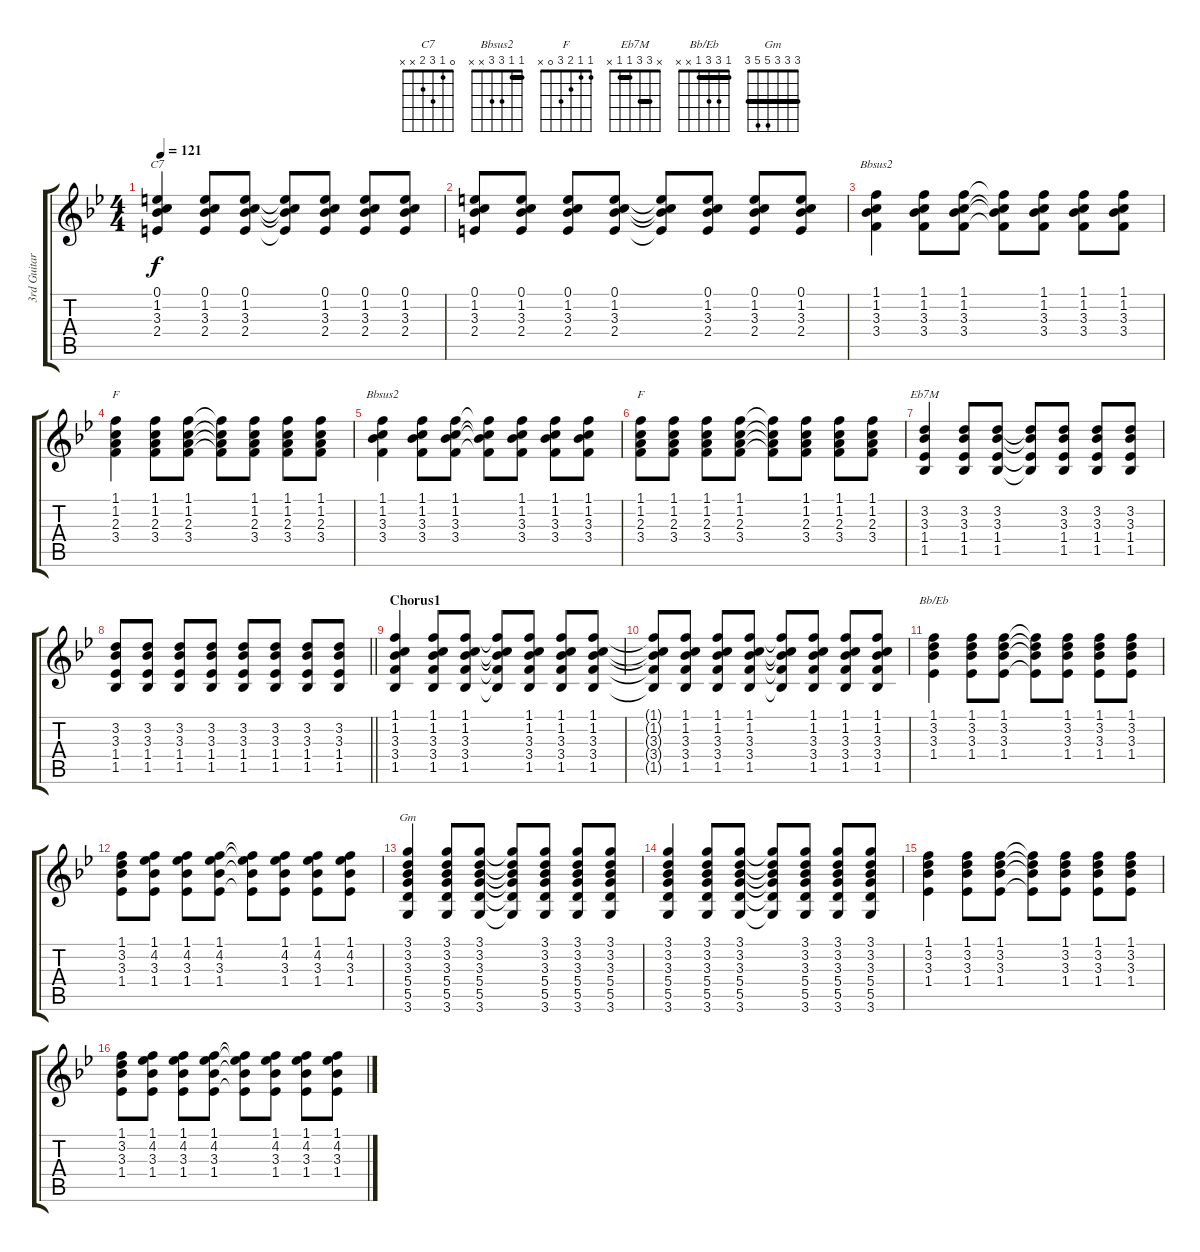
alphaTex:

\track ("3rd Guitar" "3rd Guitar") {instrument electricguitarclean}
\staff {score tabs}
\tuning (E4 B3 G3 D3 A2 E2) {hide}
\chord ("C7" 0 1 3 2 x x)
\chord ("Bbsus2" 1 1 3 3 1 x) {barre 1}
\chord ("F" 1 1 2 3 0 x) {barre 1}
\chord ("Bbsus2" 1 1 3 3 x x) {barre 1}
\chord ("F" 1 1 2 3 0 x) {barre 0}
\chord ("Eb7M" x 3 3 1 1 x) {barre (1 3)}
\chord ("Bb/Eb" 1 3 3 1 x x) {barre 1}
\chord ("Gm" 3 3 3 5 5 3) {barre 3}
\ts (4 4)
\tempo 121
\clef g2
\ks bb
(0.1 1.2 3.3 2.4).4{ch "C7" dy f} (0.1 1.2 3.3 2.4).8 (0.1 1.2 3.3 2.4).8 (0.1{t} 1.2{t} 3.3{t} 2.4{t}).8 (0.1 1.2 3.3 2.4).8 (0.1 1.2 3.3 2.4).8 (0.1 1.2 3.3 2.4).8 |
(0.1 1.2 3.3 2.4).8 (0.1 1.2 3.3 2.4).8 (0.1 1.2 3.3 2.4).8 (0.1 1.2 3.3 2.4).8 (0.1{t} 1.2{t} 3.3{t} 2.4{t}).8 (0.1 1.2 3.3 2.4).8 (0.1 1.2 3.3 2.4).8 (0.1 1.2 3.3 2.4).8 |
(1.1 1.2 3.3 3.4).4{ch "Bbsus2"} (1.1 1.2 3.3 3.4).8 (1.1 1.2 3.3 3.4).8 (1.1{t} 1.2{t} 3.3{t} 3.4{t}).8 (1.1 1.2 3.3 3.4).8 (1.1 1.2 3.3 3.4).8 (1.1 1.2 3.3 3.4).8 |
(1.1 1.2 2.3 3.4).4{ch "F"} (1.1 1.2 2.3 3.4).8 (1.1 1.2 2.3 3.4).8 (1.1{t} 1.2{t} 2.3{t} 3.4{t}).8 (1.1 1.2 2.3 3.4).8 (1.1 1.2 2.3 3.4).8 (1.1 1.2 2.3 3.4).8 |
(1.1 1.2 3.3 3.4).4{ch "Bbsus2"} (1.1 1.2 3.3 3.4).8 (1.1 1.2 3.3 3.4).8 (1.1{t} 1.2{t} 3.3{t} 3.4{t}).8 (1.1 1.2 3.3 3.4).8 (1.1 1.2 3.3 3.4).8 (1.1 1.2 3.3 3.4).8 |
(1.1 1.2 2.3 3.4).8{ch "F"} (1.1 1.2 2.3 3.4).8 (1.1 1.2 2.3 3.4).8 (1.1 1.2 2.3 3.4).8 (1.1{t} 1.2{t} 2.3{t} 3.4{t}).8 (1.1 1.2 2.3 3.4).8 (1.1 1.2 2.3 3.4).8 (1.1 1.2 2.3 3.4).8 |
(3.2 3.3 1.4 1.5).4{ch "Eb7M"} (3.2 3.3 1.4 1.5).8 (3.2 3.3 1.4 1.5).8 (3.2{t} 3.3{t} 1.4{t} 1.5{t}).8 (3.2 3.3 1.4 1.5).8 (3.2 3.3 1.4 1.5).8 (3.2 3.3 1.4 1.5).8 |
\barLineRight lightlight
(3.2 3.3 1.4 1.5).8 (3.2 3.3 1.4 1.5).8 (3.2 3.3 1.4 1.5).8 (3.2 3.3 1.4 1.5).8 (3.2 3.3 1.4 1.5).8 (3.2 3.3 1.4 1.5).8 (3.2 3.3 1.4 1.5).8 (3.2 3.3 1.4 1.5).8 |
\section ("" "Chorus1")
(1.1 1.2 3.3 3.4 1.5).4 (1.1 1.2 3.3 3.4 1.5).8 (1.1 1.2 3.3 3.4 1.5).8 (1.1{t} 1.2{t} 3.3{t} 3.4{t} 1.5{t}).8 (1.1 1.2 3.3 3.4 1.5).8 (1.1 1.2 3.3 3.4 1.5).8 (1.1 1.2 3.3 3.4 1.5).8 |
(1.1{t} 1.2{t} 3.3{t} 3.4{t} 1.5{t}).8 (1.1 1.2 3.3 3.4 1.5).8 (1.1 1.2 3.3 3.4 1.5).8 (1.1 1.2 3.3 3.4 1.5).8 (1.1{t} 1.2{t} 3.3{t} 3.4{t} 1.5{t}).8 (1.1 1.2 3.3 3.4 1.5).8 (1.1 1.2 3.3 3.4 1.5).8 (1.1 1.2 3.3 3.4 1.5).8 |
(1.1 3.2 3.3 1.4).4{ch "Bb/Eb"} (1.1 3.2 3.3 1.4).8 (1.1 3.2 3.3 1.4).8 (1.1{t} 3.2{t} 3.3{t} 1.4{t}).8 (1.1 3.2 3.3 1.4).8 (1.1 3.2 3.3 1.4).8 (1.1 3.2 3.3 1.4).8 |
(1.1 3.2 3.3 1.4).8 (1.1 4.2 3.3 1.4).8 (1.1 4.2 3.3 1.4).8 (1.1 4.2 3.3 1.4).8 (1.1{t} 4.2{t} 3.3{t} 1.4{t}).8 (1.1 4.2 3.3 1.4).8 (1.1 4.2 3.3 1.4).8 (1.1 4.2 3.3 1.4).8 |
(3.1 3.2 3.3 5.4 5.5 3.6).4{ch "Gm"} (3.1 3.2 3.3 5.4 5.5 3.6).8 (3.1 3.2 3.3 5.4 5.5 3.6).8 (3.1{t} 3.2{t} 3.3{t} 5.4{t} 5.5{t} 3.6{t}).8 (3.1 3.2 3.3 5.4 5.5 3.6).8 (3.1 3.2 3.3 5.4 5.5 3.6).8 (3.1 3.2 3.3 5.4 5.5 3.6).8 |
(3.1 3.2 3.3 5.4 5.5 3.6).4 (3.1 3.2 3.3 5.4 5.5 3.6).8 (3.1 3.2 3.3 5.4 5.5 3.6).8 (3.1{t} 3.2{t} 3.3{t} 5.4{t} 5.5{t} 3.6{t}).8 (3.1 3.2 3.3 5.4 5.5 3.6).8 (3.1 3.2 3.3 5.4 5.5 3.6).8 (3.1 3.2 3.3 5.4 5.5 3.6).8 |
(1.1 3.2 3.3 1.4).4 (1.1 3.2 3.3 1.4).8 (1.1 3.2 3.3 1.4).8 (1.1{t} 3.2{t} 3.3{t} 1.4{t}).8 (1.1 3.2 3.3 1.4).8 (1.1 3.2 3.3 1.4).8 (1.1 3.2 3.3 1.4).8 |
(1.1 3.2 3.3 1.4).8 (1.1 4.2 3.3 1.4).8 (1.1 4.2 3.3 1.4).8 (1.1 4.2 3.3 1.4).8 (1.1{t} 4.2{t} 3.3{t} 1.4{t}).8 (1.1 4.2 3.3 1.4).8 (1.1 4.2 3.3 1.4).8 (1.1 4.2 3.3 1.4).8
